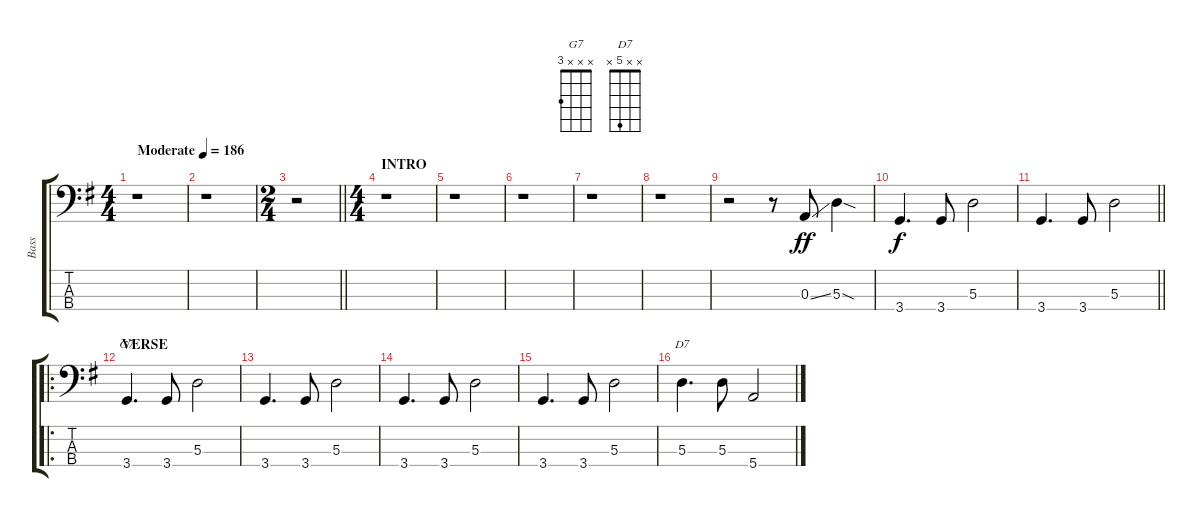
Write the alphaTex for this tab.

\track ("Bass" "Bass") {instrument electricbassfinger}
\staff {score tabs}
\tuning (G2 D2 A1 E1) {hide}
\chord ("G7" x x x 3)
\chord ("D7" x x 5 x)
\ts (4 4)
\tempo (186 "Moderate")
\clef f4
\ks g
r.1{dy ff instrument electricbassfinger} |
r.1 |
\ts (2 4)
\barLineRight lightlight
r.2 |
\ts (4 4)
\section ("" "INTRO")
r.1 |
r.1 |
r.1 |
r.1 |
r.1 |
r.2 r.8 0.3{ss}.8 5.3{sod}.4 |
3.4.4{d dy f} 3.4.8 5.3.2 |
\barLineRight lightlight
3.4.4{d} 3.4.8 5.3.2 |
\ro
\section ("" "VERSE")
3.4.4{d ch "G7"} 3.4.8 5.3.2 |
3.4.4{d} 3.4.8 5.3.2 |
3.4.4{d} 3.4.8 5.3.2 |
3.4.4{d} 3.4.8 5.3.2 |
5.3.4{d ch "D7"} 5.3.8 5.4.2
